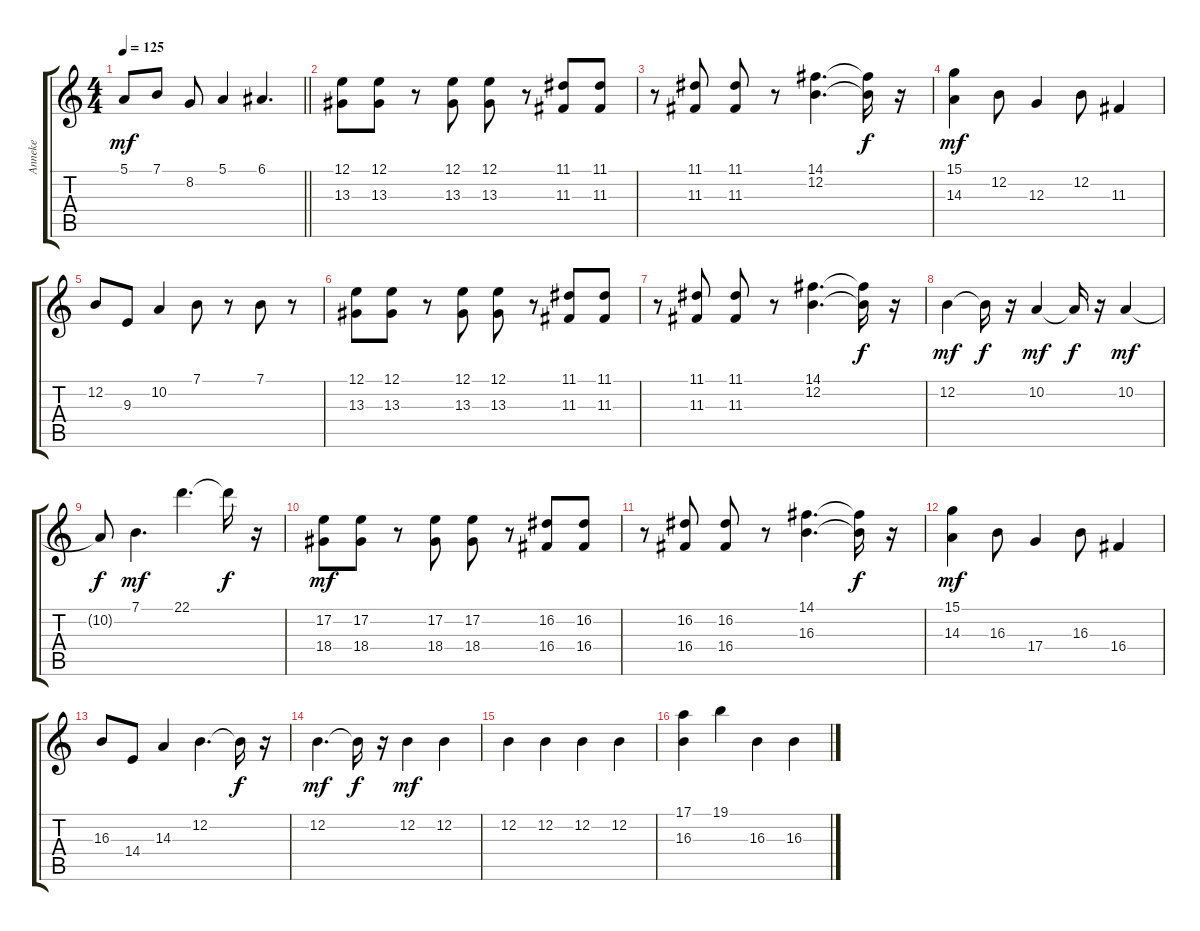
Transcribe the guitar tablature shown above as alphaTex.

\track ("Anneke" "Anneke") {instrument flute}
\staff {score tabs}
\tuning (E4 B3 G3 D3 A2 E2) {hide}
\ts (4 4)
\tempo 125
\clef g2
\barLineRight lightlight
\ks c
5.1.8{dy mf} 7.1.8 8.2.8 5.1.4 6.1.4{d} |
(12.1 13.3).8 (12.1 13.3).8 r.8 (12.1 13.3).8 (12.1 13.3).8 r.8 (11.1 11.3).8 (11.1 11.3).8 |
r.8 (11.1 11.3).8 (11.1 11.3).8 r.8 (14.1 12.2).4{d} (14.1{t} 12.2{t}).16{dy f} r.16 |
(15.1 14.3).4{dy mf} 12.2.8 12.3.4 12.2.8 11.3.4 |
12.2.8 9.3.8 10.2.4 7.1.8 r.8 7.1.8 r.8 |
(12.1 13.3).8 (12.1 13.3).8 r.8 (12.1 13.3).8 (12.1 13.3).8 r.8 (11.1 11.3).8 (11.1 11.3).8 |
r.8 (11.1 11.3).8 (11.1 11.3).8 r.8 (14.1 12.2).4{d} (14.1{t} 12.2{t}).16{dy f} r.16 |
12.2.4{dy mf} 12.2{t}.16{dy f} r.16 10.2.4{dy mf} 10.2{t}.16{dy f} r.16 10.2.4{dy mf} |
10.2{t}.8{dy f} 7.1.4{d dy mf} 22.1.4{d} 22.1{t}.16{dy f} r.16 |
(17.2 18.4).8{dy mf} (17.2 18.4).8 r.8 (17.2 18.4).8 (17.2 18.4).8 r.8 (16.2 16.4).8 (16.2 16.4).8 |
r.8 (16.2 16.4).8 (16.2 16.4).8 r.8 (14.1 16.3).4{d} (14.1{t} 16.3{t}).16{dy f} r.16 |
(15.1 14.3).4{dy mf} 16.3.8 17.4.4 16.3.8 16.4.4 |
16.3.8 14.4.8 14.3.4 12.2.4{d} 12.2{t}.16{dy f} r.16 |
12.2.4{d dy mf} 12.2{t}.16{dy f} r.16 12.2.4{dy mf} 12.2.4 |
12.2.4 12.2.4 12.2.4 12.2.4 |
(17.1 16.3).4 19.1.4 16.3.4 16.3.4
